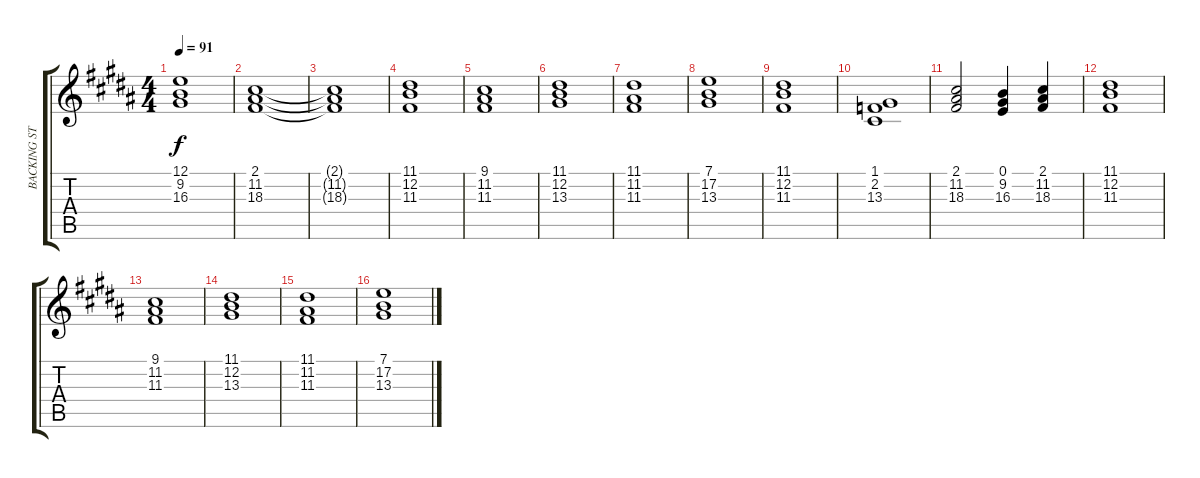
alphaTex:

\track ("BACKING STRING" "BACKING ST") {instrument stringensemble2}
\staff {score tabs}
\tuning (E4 B3 G3 D3 A2 E2) {hide}
\ts (4 4)
\tempo 91
\clef g2
\ks b
(12.1 9.2 16.3).1{dy f} |
(2.1 11.2 18.3).1 |
(2.1{t} 11.2{t} 18.3{t}).1 |
(11.1 12.2 11.3).1 |
(9.1 11.2 11.3).1 |
(11.1 12.2 13.3).1 |
(11.1 11.2 11.3).1 |
(7.1 17.2 13.3).1 |
(11.1 12.2 11.3).1 |
(1.1 2.2 13.3).1 |
(2.1 11.2 18.3).2 (0.1 9.2 16.3).4 (2.1 11.2 18.3).4 |
(11.1 12.2 11.3).1 |
(9.1 11.2 11.3).1 |
(11.1 12.2 13.3).1 |
(11.1 11.2 11.3).1 |
(7.1 17.2 13.3).1
